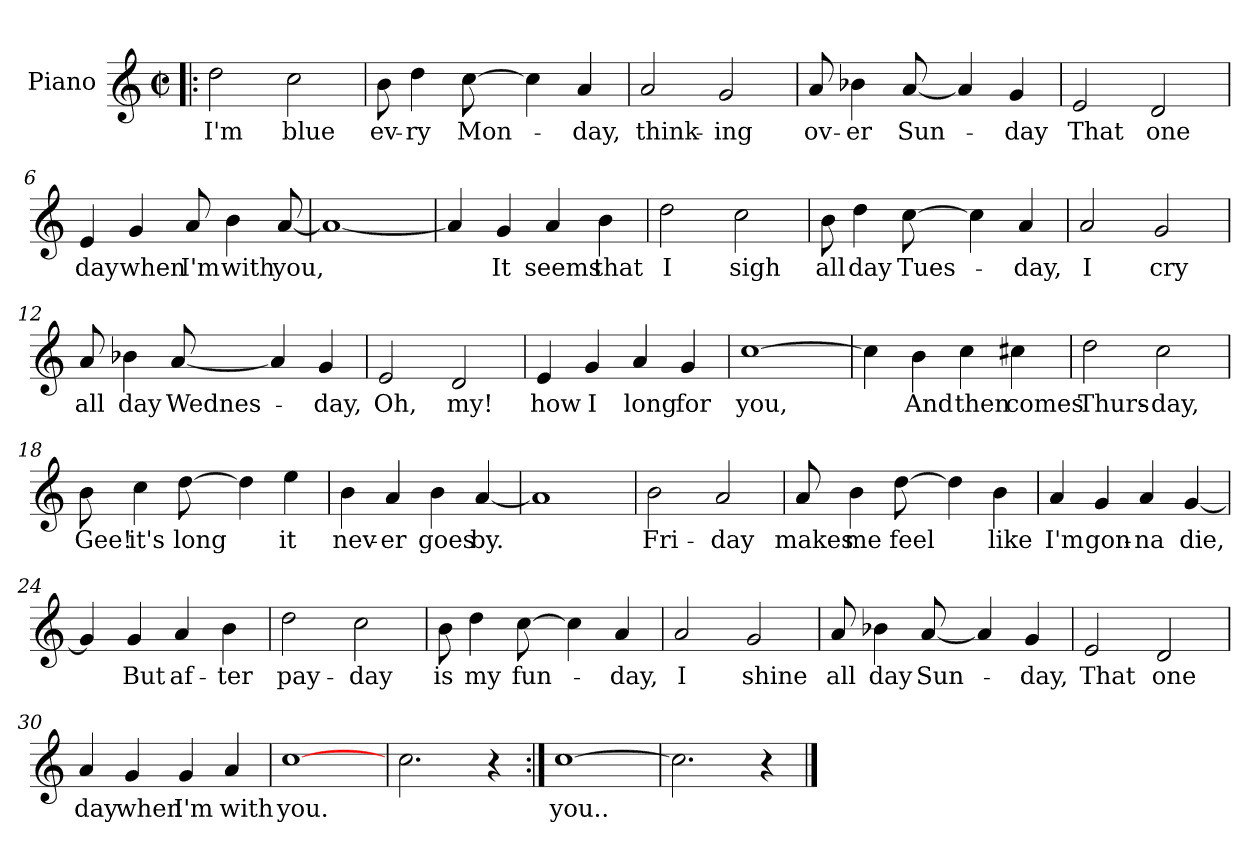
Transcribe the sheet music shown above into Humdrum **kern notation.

**kern	**text
*part1	*part1
*staff1	*staff1
*I"Piano	*
*I'Pno.	*
*clefG2	*
*k[]	*
*C:	*
*M2/2	*
*met(c|)	*
=1!|:	=1!|:
2dd\	I'm
2cc\	blue
=2	=2
8b\	ev-
4dd\	-ry
[8cc\	Mon-
4cc\]	.
4a/	-day,
=3	=3
2a/	think-
2g/	-ing
=4	=4
8a/	ov-
4b-X\	-er
[8a/	Sun-
4a/]	.
4g/	-day
=5	=5
2e/	That
2d/	one
!!LO:LB:g=z
=6	=6
4e/	day
4g/	when
8a/	I'm
4b\	with
[8a/	you,
=7	=7
1a_	.
=8	=8
4a/]	.
4g/	It
4a/	seems
4b\	that
=9	=9
2dd\	I
2cc\	sigh
=10	=10
8b\	all
4dd\	day
[8cc\	Tues-
4cc\]	.
4a/	-day,
!!LO:LB:g=z
=11	=11
2a/	I
2g/	cry
=12	=12
8a/	all
4b-X\	day
[8a/	Wednes-
4a/]	.
4g/	-day,
=13	=13
2e/	Oh,
2d/	my!
=14	=14
4e/	how
4g/	I
4a/	long
4g/	for
=15	=15
[1cc	you,
!!LO:LB:g=z
=16	=16
4cc\]	.
4b\	And
4cc\	then
4cc#X\	comes
=17	=17
2dd\	Thurs-
2cc\	-day,
=18	=18
8b\	Gee!
4cc\	it's
[8dd\	long
4dd\]	.
4ee\	it
=19	=19
4b\	nev-
4a/	-er
4b\	goes
[4a/	by.
=20	=20
1a]	.
!!LO:LB:g=z
=21	=21
2b\	Fri-
2a/	-day
=22	=22
8a/	makes
4b\	me
[8dd\	feel
4dd\]	.
4b\	like
=23	=23
4a/	I'm
4g/	gon-
4a/	-na
[4g/	die,
=24	=24
4g/]	.
4g/	But
4a/	af-
4b\	-ter
=25	=25
2dd\	pay-
2cc\	-day
!!LO:LB:g=z
=26	=26
8b\	is
4dd\	my
[8cc\	fun-
4cc\]	.
4a/	-day,
=27	=27
2a/	I
2g/	shine
=28	=28
8a/	all
4b-X\	day
[8a/	Sun-
4a/]	.
4g/	-day,
=29	=29
2e/	That
2d/	one
!!LO:LB:g=z
=30	=30
4a/	day
4g/	when
4g/	I'm
4a/	with
=31	=31
[1cc	you.
=32	=32
2.cc\	.
4r	.
=33:|!	=33:|!
[1cc	you..
=34	=34
2.cc\]	.
4r	.
==	==
*-	*-
